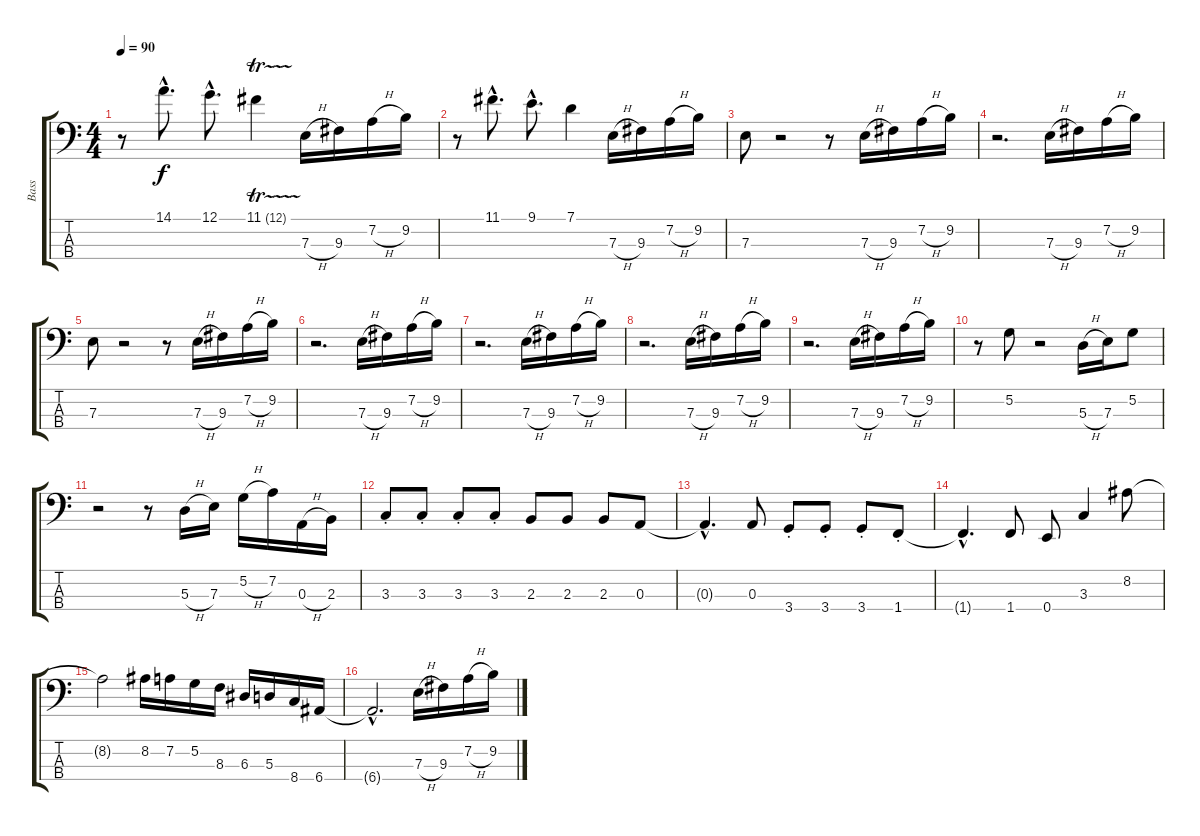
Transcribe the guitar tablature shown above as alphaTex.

\track ("Bass" "Bass") {instrument electricbassfinger}
\staff {score tabs}
\tuning (G2 D2 A1 E1) {hide}
\ts (4 4)
\tempo 90
\clef f4
\ks c
r.8{dy f} 14.1{hac}.8{d} 12.1{hac}.8{d} 11.1{tr (12 16)}.4 7.3{h}.16 9.3.16 7.2{h}.16 9.2.16 |
r.8 11.1{hac}.8{d} 9.1{hac}.8{d} 7.1.4 7.3{h}.16 9.3.16 7.2{h}.16 9.2.16 |
7.3.8 r.2 r.8 7.3{h}.16 9.3.16 7.2{h}.16 9.2.16 |
r.2{d} 7.3{h}.16 9.3.16 7.2{h}.16 9.2.16 |
7.3.8 r.2 r.8 7.3{h}.16 9.3.16 7.2{h}.16 9.2.16 |
r.2{d} 7.3{h}.16 9.3.16 7.2{h}.16 9.2.16 |
r.2{d} 7.3{h}.16 9.3.16 7.2{h}.16 9.2.16 |
r.2{d} 7.3{h}.16 9.3.16 7.2{h}.16 9.2.16 |
r.2{d} 7.3{h}.16 9.3.16 7.2{h}.16 9.2.16 |
r.8 5.2.8 r.2 5.3{h}.16 7.3.16 5.2.8 |
r.2 r.8 5.3{h}.16 7.3.16 5.2{h}.16 7.2.16 0.3{h}.16 2.3.16 |
3.3{st}.8 3.3{st}.8 3.3{st}.8 3.3{st}.8 2.3.8 2.3.8 2.3.8 0.3.8 |
0.3{hac t}.4{d} 0.3.8 3.4{st}.8 3.4{st}.8 3.4{st}.8 1.4{st}.8 |
1.4{hac t}.4{d} 1.4.8 0.4.8 3.3.4 8.2.8 |
8.2{t}.2 8.2.16 7.2.16 5.2.16 8.3.16 6.3.16 5.3.16 8.4.16 6.4.16 |
6.4{hac t}.2{d} 7.3{h}.16 9.3.16 7.2{h}.16 9.2.16
